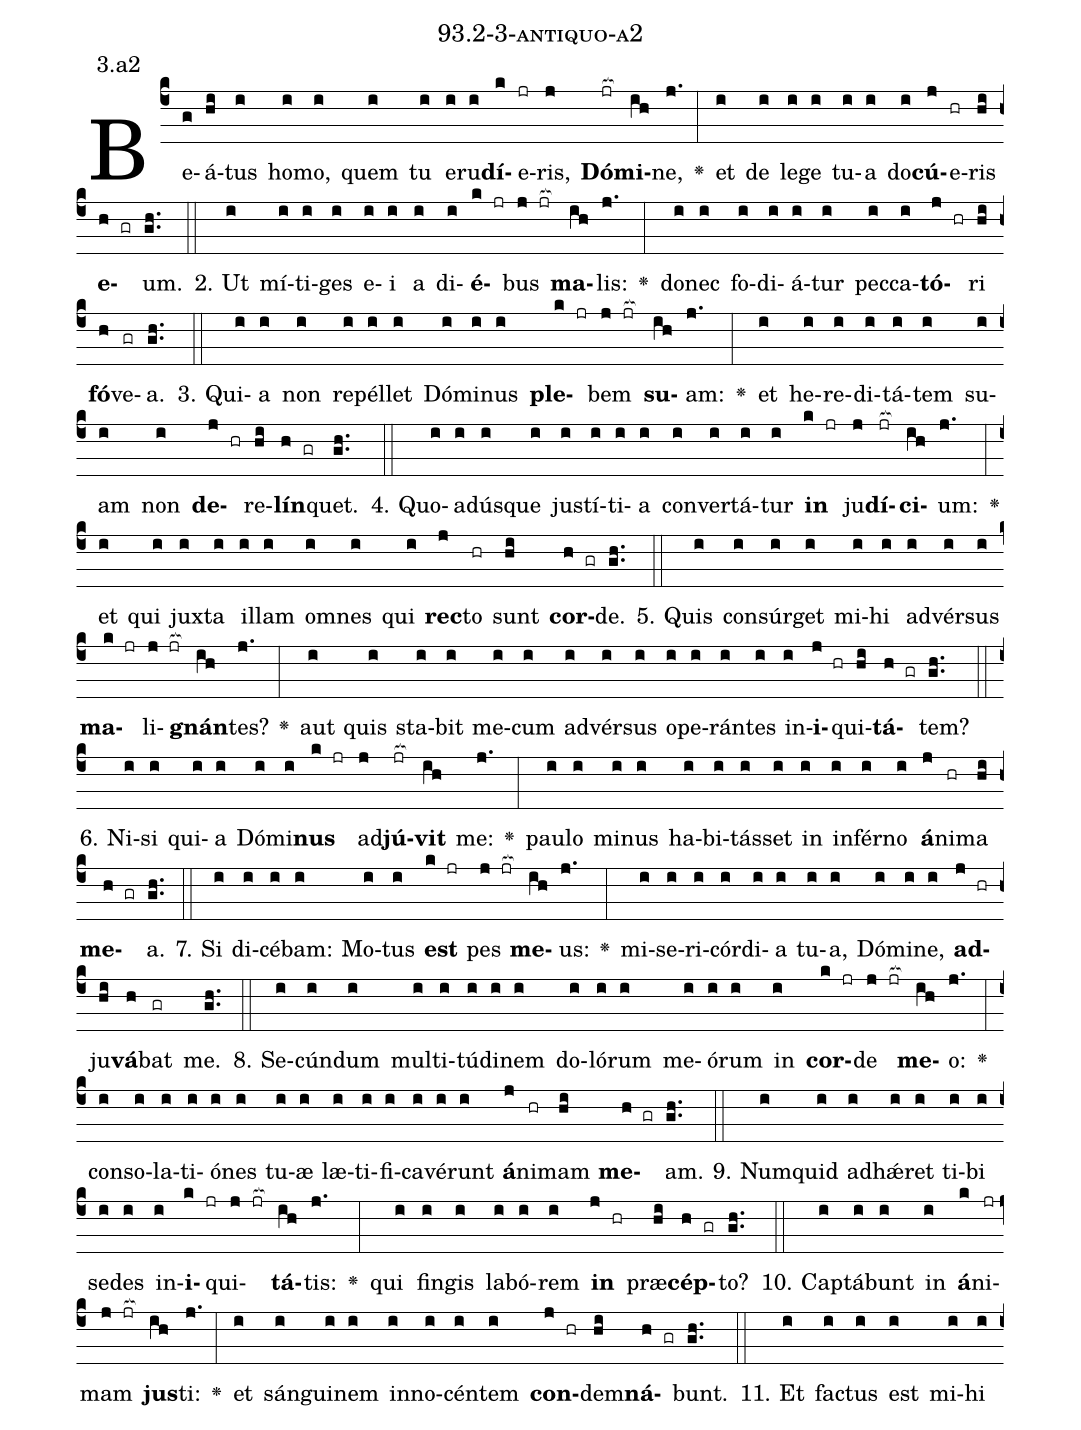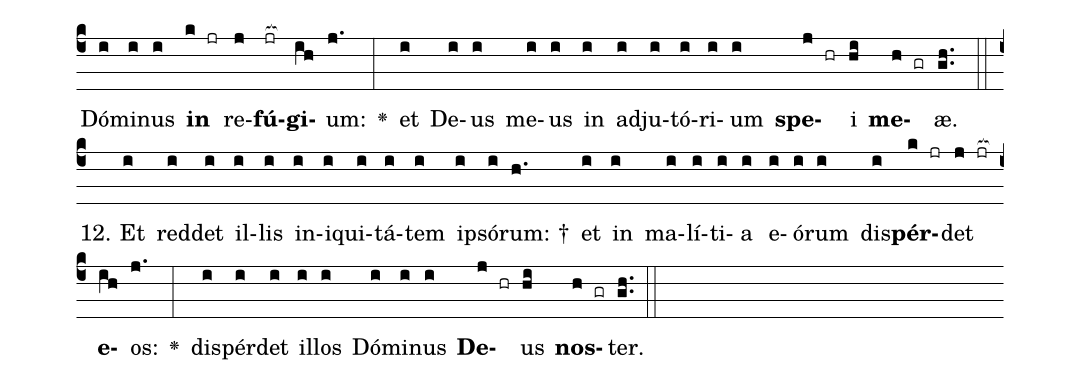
name: 93.2-3-antiquo-a2;
annotation: 3.a2;
%%
(c4)Be(g)á(hi)tus(i) ho(i)mo,(i) quem(i) tu(i) e(i)ru(i)<b>dí</b>(k)e(jr)ris,(j) <b>Dó</b>(jr[ocb:1{])<b>mi</b>(ih[ocb:0}])ne,(j.) <v>\greheightstar</v>(:) et(i) de(i) le(i)ge(i) tu(i)a(i) do(i)<b>cú</b>(j)e(hr)ris(hi) <b>e</b>(h gr)um.(gh..) (::)
2. Ut(i) mí(i)ti(i)ges(i) e(i)i(i) a(i) di(i)<b>é</b>(k jr)bus(j jr[ocb:1{]) <b>ma</b>(ih[ocb:0}])lis:(j.) <v>\greheightstar</v>(:) do(i)nec(i) fo(i)di(i)á(i)tur(i) pec(i)ca(i)<b>tó</b>(j hr)ri(hi) <b>fó</b>(h)ve(gr)a.(gh..) (::)
3. Qui(i)a(i) non(i) re(i)pél(i)let(i) Dó(i)mi(i)nus(i) <b>ple</b>(k jr)bem(j jr[ocb:1{]) <b>su</b>(ih[ocb:0}])am:(j.) <v>\greheightstar</v>(:) et(i) he(i)re(i)di(i)tá(i)tem(i) su(i)am(i) non(i) <b>de</b>(j hr)re(hi)<b>lín</b>(h gr)quet.(gh..) (::)
4. Quo(i)ad(i)ús(i)que(i) jus(i)tí(i)ti(i)a(i) con(i)ver(i)tá(i)tur(i) <b>in</b>(k jr) ju(j)<b>dí</b>(jr[ocb:1{])<b>ci</b>(ih[ocb:0}])um:(j.) <v>\greheightstar</v>(:) et(i) qui(i) jux(i)ta(i) il(i)lam(i) om(i)nes(i) qui(i) <b>rec</b>(j)to(hr) sunt(hi) <b>cor</b>(h gr)de.(gh..) (::)
5. Quis(i) con(i)súr(i)get(i) mi(i)hi(i) ad(i)vér(i)sus(i) <b>ma</b>(k jr)li(j jr[ocb:1{])<b>gnán</b>(ih[ocb:0}])tes?(j.) <v>\greheightstar</v>(:) aut(i) quis(i) sta(i)bit(i) me(i)cum(i) ad(i)vér(i)sus(i) o(i)pe(i)rán(i)tes(i) in(i)<b>i</b>(j hr)qui(hi)<b>tá</b>(h gr)tem?(gh..) (::)
6. Ni(i)si(i) qui(i)a(i) Dó(i)mi(i)<b>nus</b>(k jr) ad(j)<b>jú</b>(jr[ocb:1{])<b>vit</b>(ih[ocb:0}]) me:(j.) <v>\greheightstar</v>(:) pau(i)lo(i) mi(i)nus(i) ha(i)bi(i)tás(i)set(i) in(i) in(i)fér(i)no(i) <b>á</b>(j)ni(hr)ma(hi) <b>me</b>(h gr)a.(gh..) (::)
7. Si(i) di(i)cé(i)bam:(i) Mo(i)tus(i) <b>est</b>(k jr) pes(j jr[ocb:1{]) <b>me</b>(ih[ocb:0}])us:(j.) <v>\greheightstar</v>(:) mi(i)se(i)ri(i)cór(i)di(i)a(i) tu(i)a,(i) Dó(i)mi(i)ne,(i) <b>ad</b>(j hr)ju(hi)<b>vá</b>(h)bat(gr) me.(gh..) (::)
8. Se(i)cún(i)dum(i) mul(i)ti(i)tú(i)di(i)nem(i) do(i)ló(i)rum(i) me(i)ó(i)rum(i) in(i) <b>cor</b>(k jr)de(j jr[ocb:1{]) <b>me</b>(ih[ocb:0}])o:(j.) <v>\greheightstar</v>(:) con(i)so(i)la(i)ti(i)ó(i)nes(i) tu(i)æ(i) læ(i)ti(i)fi(i)ca(i)vé(i)runt(i) <b>á</b>(j)ni(hr)mam(hi) <b>me</b>(h gr)am.(gh..) (::)
9. Num(i)quid(i) ad(i)hǽ(i)ret(i) ti(i)bi(i) se(i)des(i) in(i)<b>i</b>(k jr)qui(j jr[ocb:1{])<b>tá</b>(ih[ocb:0}])tis:(j.) <v>\greheightstar</v>(:) qui(i) fin(i)gis(i) la(i)bó(i)rem(i) <b>in</b>(j hr) præ(hi)<b>cép</b>(h gr)to?(gh..) (::)
10. Cap(i)tá(i)bunt(i) in(i) <b>á</b>(k)ni(jr)mam(j jr[ocb:1{]) <b>jus</b>(ih[ocb:0}])ti:(j.) <v>\greheightstar</v>(:) et(i) sán(i)gui(i)nem(i) in(i)no(i)cén(i)tem(i) <b>con</b>(j hr)dem(hi)<b>ná</b>(h gr)bunt.(gh..) (::)
11. Et(i) fac(i)tus(i) est(i) mi(i)hi(i) Dó(i)mi(i)nus(i) <b>in</b>(k jr) re(j)<b>fú</b>(jr[ocb:1{])<b>gi</b>(ih[ocb:0}])um:(j.) <v>\greheightstar</v>(:) et(i) De(i)us(i) me(i)us(i) in(i) ad(i)ju(i)tó(i)ri(i)um(i) <b>spe</b>(j hr)i(hi) <b>me</b>(h gr)æ.(gh..) (::)
12. Et(i) red(i)det(i) il(i)lis(i) in(i)i(i)qui(i)tá(i)tem(i) ip(i)só(i)rum: †(h.) et(i) in(i) ma(i)lí(i)ti(i)a(i) e(i)ó(i)rum(i) dis(i)<b>pér</b>(k jr)det(j jr[ocb:1{]) <b>e</b>(ih[ocb:0}])os:(j.) <v>\greheightstar</v>(:) dis(i)pér(i)det(i) il(i)los(i) Dó(i)mi(i)nus(i) <b>De</b>(j hr)us(hi) <b>nos</b>(h gr)ter.(gh..) (::)
